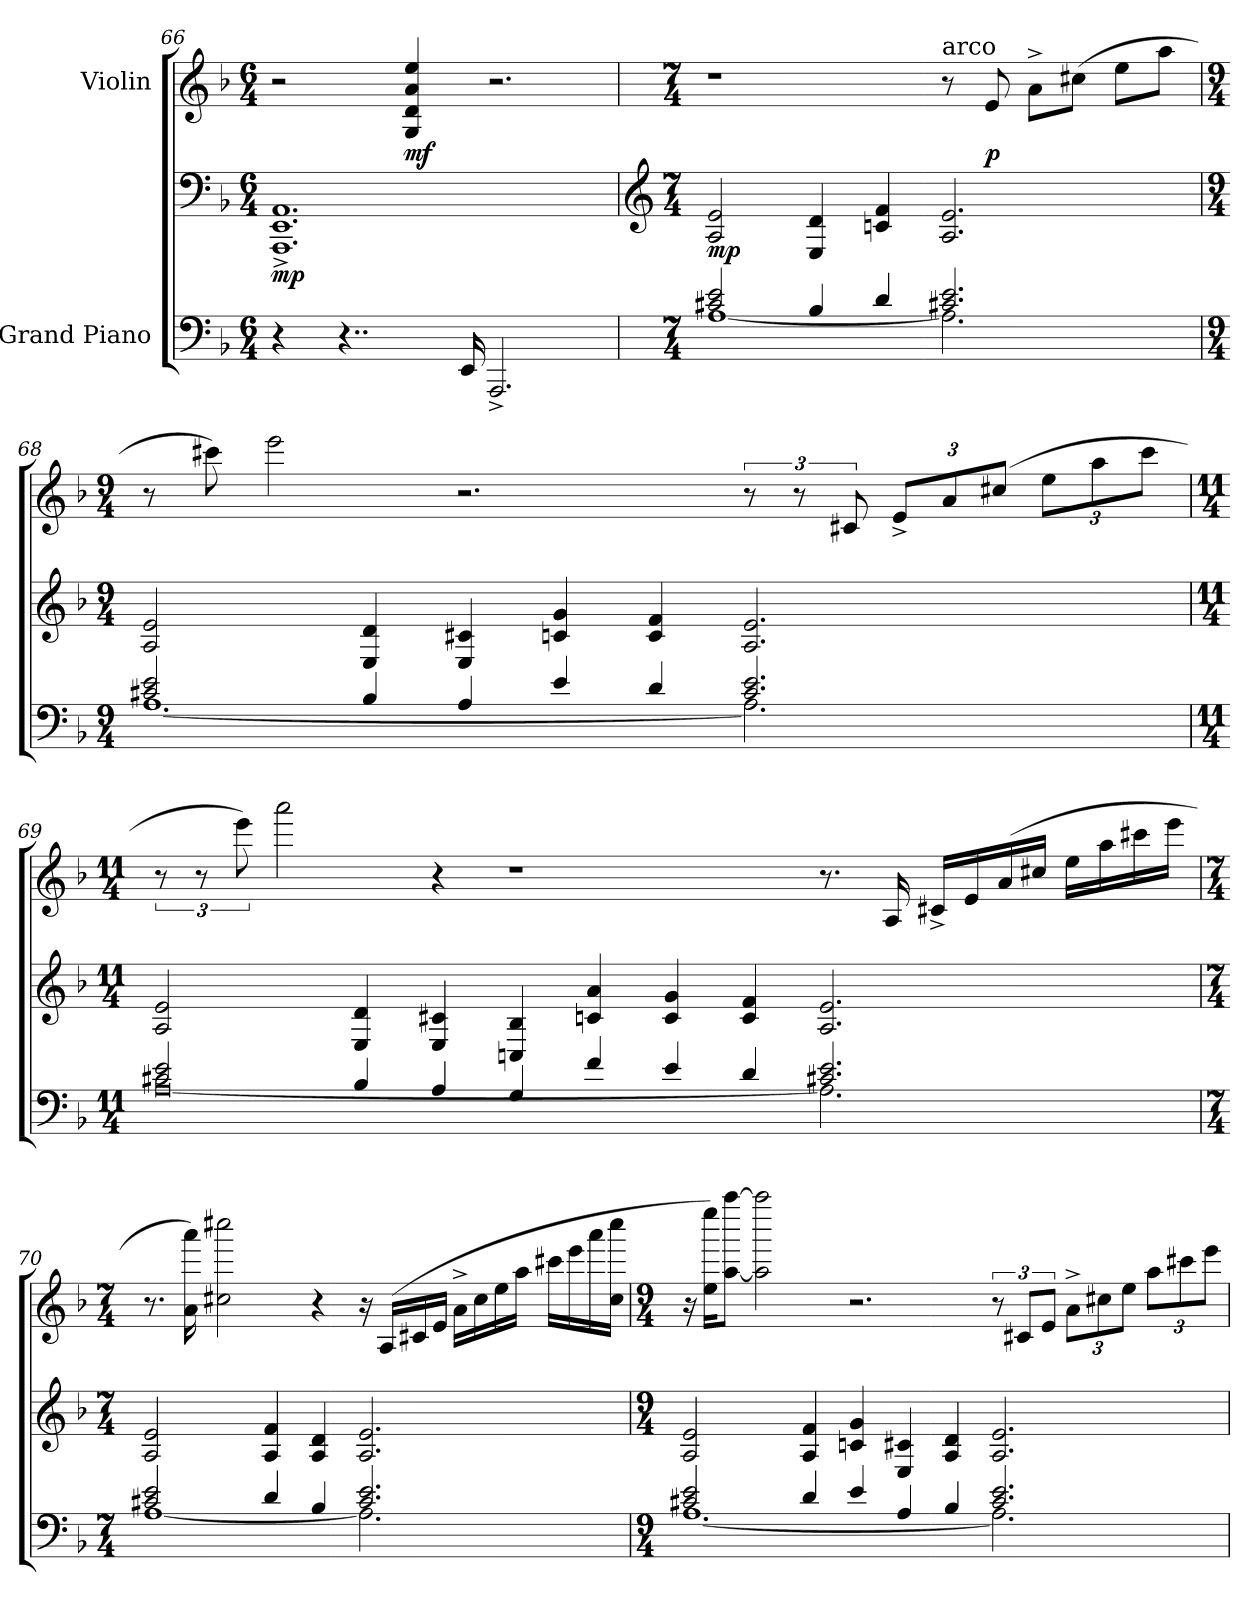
**kern	**kern	**dynam	**kern	**dynam
*part2	*part2	*part2	*part1	*part1
*staff3	*staff2	*staff2/3	*staff1	*staff1
*I"Grand Piano	*	*	*I"Violin	*
!!LO:LB:g=z
*clefF4	*clefF4	*	*clefG2	*
*k[b-]	*k[b-]	*	*k[b-]	*
*F:	*F:	*	*F:	*
*M6/4	*M6/4	*	*M6/4	*
=66	=66	=66	=66	=66
!	!	!LO:DY:b	!	!
4r	1.AA^< 1.EE^< 1.AAA^<	mp	2r	.
4..r	.	.	.	.
!	!	!	!	!LO:DY:b
.	.	.	4ee/ 4a/ 4d/ 4G/	mf
*8ba	*	*	*	*
16EEE/	.	.	.	.
2.AAAA^</	.	.	2.r	.
=67	=67	=67	=67	=67
*	*clefG2	*	*	*
*M7/4	*M7/4	*	*M7/4	*
*^	*	*	*	*
!	!	!	!LO:DY:b	!	!
2E/ 2C#X/	[<1AA	2e/ 2A/	mp	1r	.
4BB-/	.	4d/ 4E/	.	.	.
4D/	.	4f/ 4cn/	.	.	.
!	!	!	!	!LO:TX:a:color=#000000:t=arco	!
2.E/ 2.C#X/	2.AA\]	2.e/ 2.A/	.	8r	.
!	!	!	!	!	!LO:DY:b
.	.	.	.	8e/	p
.	.	.	.	8a^>\L	.
.	.	.	.	(8cc#X\J	.
.	.	.	.	8ee\L	.
.	.	.	.	8aa\J	.
!!LO:LB:g=z
=68	=68	=68	=68	=68	=68
*M9/4	*	*M9/4	*	*M9/4	*
*	*	*X8ba	*	*	*
2E/ 2C#X/	[<1.AA	2e/ 2A/	.	8r	.
.	.	.	.	8ccc#X\)	.
.	.	.	.	2eee\	.
4BB-/	.	4d/ 4E/	.	.	.
4AA/	.	4c#X/ 4E/	.	2.r	.
4E/	.	4g/ 4cn/	.	.	.
4D/	.	4f/ 4c/	.	.	.
2.E/ 2.C#/	2.AA\]	2.e/ 2.A/	.	12r	.
.	.	.	.	12r	.
.	.	.	.	12c#X/	.
*	*	*	*	*Xbrackettup	*
.	.	.	.	12e^</L	.
.	.	.	.	12a/	.
.	.	.	.	(12cc#X/J	.
.	.	.	.	12ee\L	.
.	.	.	.	12aa\	.
.	.	.	.	12ccc#\J	.
!!LO:PB:g=z
=69	=69	=69	=69	=69	=69
*M11/4	*	*M11/4	*	*M11/4	*
*	*	*	*	*brackettup	*
2E/ 2C#X/	[<0AA	2e/ 2A/	.	12r	.
.	.	.	.	12r	.
.	.	.	.	12eee\)	.
.	.	.	.	2aaa\	.
4BB-/	.	4d/ 4E/	.	.	.
4AA/	.	4c#X/ 4E/	.	4r	.
4GG/	.	4B-/ 4Cn/	.	1r	.
4F/	.	4a/ 4cn/	.	.	.
4E/	.	4g/ 4c/	.	.	.
4D/	.	4f/ 4c/	.	.	.
2.E/ 2.C#X/	2.AA\]	2.e/ 2.A/	.	8.r	.
.	.	.	.	16A/	.
.	.	.	.	16c#X^</LL	.
.	.	.	.	16e/	.
.	.	.	.	(16a/	.
.	.	.	.	16cc#X/JJ	.
.	.	.	.	16ee\LL	.
.	.	.	.	16aa\	.
.	.	.	.	16ccc#X\	.
.	.	.	.	16eee\JJ	.
!!LO:LB:g=z
=70	=70	=70	=70	=70	=70
*M7/4	*	*M7/4	*	*M7/4	*
2E/ 2C#X/	[<1AA	2e/ 2A/	.	8.r	.
.	.	.	.	16aaa\ 16a\)	.
.	.	.	.	2cccc#X\ 2cc#X\	.
4D/	.	4f/ 4A/	.	.	.
4BB-/	.	4d/ 4A/	.	4r	.
2.E/ 2.C#/	2.AA\]	2.e/ 2.A/	.	16r	.
.	.	.	.	(16A/LL	.
.	.	.	.	16c#X/	.
.	.	.	.	16e/JJ	.
.	.	.	.	16a^>\LL	.
.	.	.	.	16cc#\	.
.	.	.	.	16ee\	.
.	.	.	.	16aa\JJ	.
.	.	.	.	16ccc#X\LL	.
.	.	.	.	16eee\	.
.	.	.	.	16aaa\	.
.	.	.	.	16cccc#\ 16cc#\JJ	.
!!LO:LB:g=z
=71	=71	=71	=71	=71	=71
*M9/4	*	*M9/4	*	*M9/4	*
2E/ 2C#X/	[<1.AA	2e/ 2A/	.	16r	.
.	.	.	.	16eeee\ 16ee\KL)	.
.	.	.	.	[>8aaaa\ [<8aa\J	.
.	.	.	.	2aaaa\] 2aa\]	.
4D/	.	4f/ 4A/	.	.	.
4E/	.	4g/ 4cn/	.	2.r	.
4AA/	.	4c#X/ 4E/	.	.	.
4BB-/	.	4d/ 4A/	.	.	.
2.E/ 2.C#/	2.AA\]	2.e/ 2.A/	.	12r	.
.	.	.	.	12c#X/L	.
.	.	.	.	12e/J	.
*	*	*	*	*Xbrackettup	*
.	.	.	.	12a^>\L	.
.	.	.	.	12cc#X\	.
.	.	.	.	12ee\J	.
.	.	.	.	12aa\L	.
.	.	.	.	12ccc#X\	.
.	.	.	.	12eee\J	.
*v	*v	*	*	*	*
=	=	=	=	=
*-	*-	*-	*-	*-
